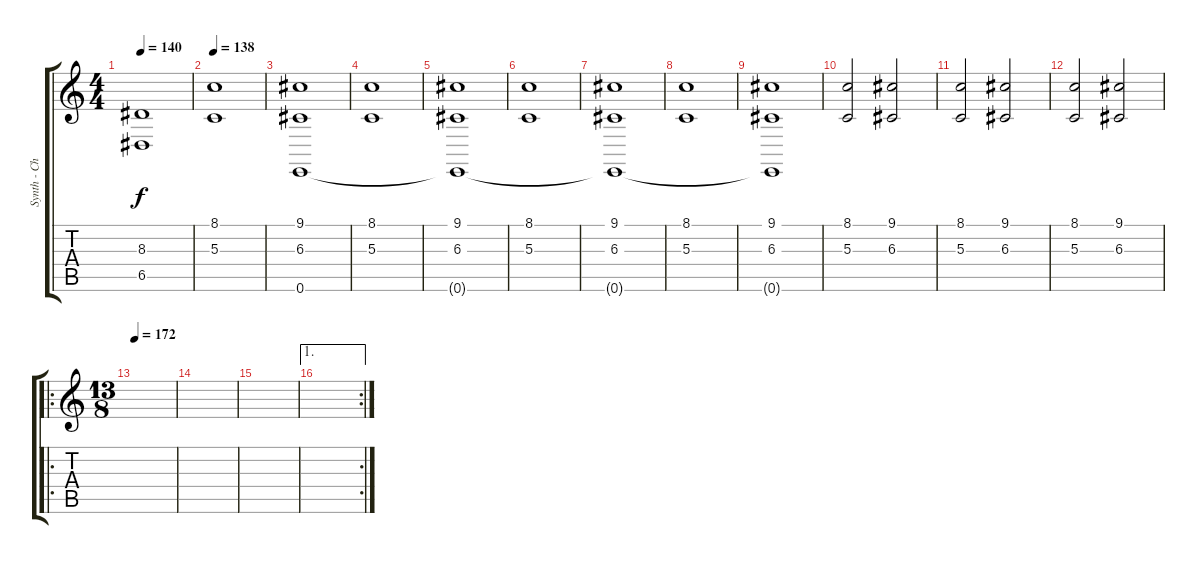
\track ("Synth - Choir" "Synth - Ch") {instrument choiraahs}
\staff {score tabs}
\tuning (E4 B3 G3 D3 A2 E2) {hide}
\ts (4 4)
\tempo 140
\clef g2
\ks c
(8.3{t} 6.5{t}).1{dy f} |
\tempo 138
(8.1 5.3).1 |
(9.1 6.3 0.6).1 |
(8.1 5.3).1 |
(9.1 6.3 0.6{t}).1 |
(8.1 5.3).1 |
(9.1 6.3 0.6{t}).1 |
(8.1 5.3).1 |
(9.1 6.3 0.6{t}).1 |
(8.1 5.3).2 (9.1 6.3).2 |
(8.1 5.3).2 (9.1 6.3).2 |
(8.1 5.3).2 (9.1 6.3).2 |
\ro
\ts (13 8)
\tempo 172
|
|
|
\ae 1
\rc 2
